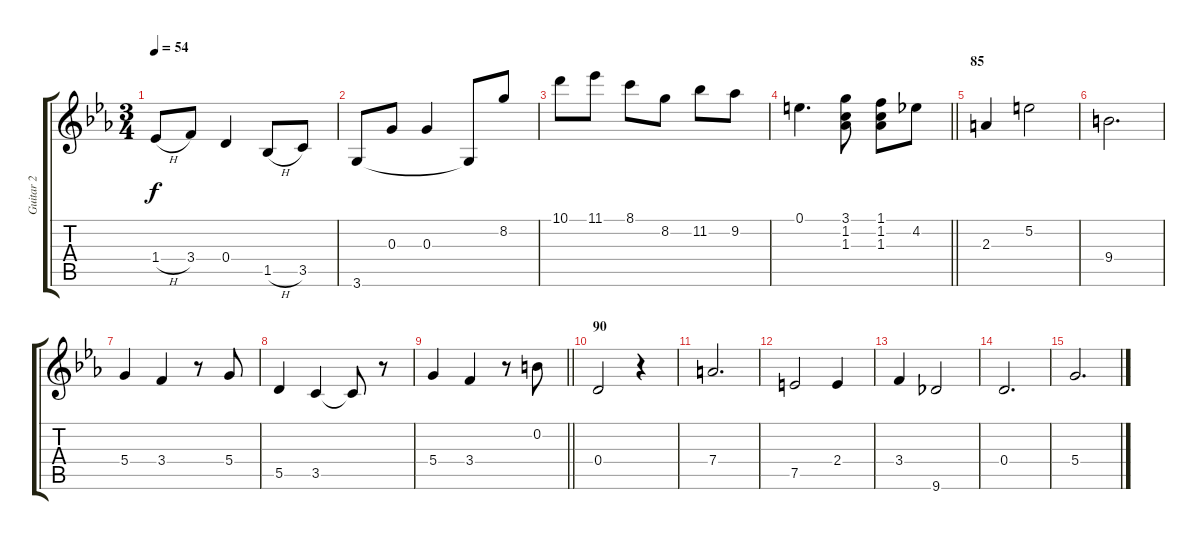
\track ("Guitar 2" "Guitar 2") {instrument acousticguitarnylon}
\staff {score tabs}
\tuning (E4 B3 G3 D3 A2 E2) {hide}
\ts (3 4)
\tempo 54
\clef g2
\ks eb
1.4{h}.8{dy f} 3.4.8 0.4.4 1.5{h}.8 3.5.8 |
3.6.8 0.3.8 0.3.4 3.6{t}.8 8.2.8 |
10.1.8 11.1.8 8.1.8 8.2.8 11.2.8 9.2.8 |
\barLineRight lightlight
0.1.4{d} (3.1 1.2 1.3).8 (1.1 1.2 1.3).8 4.2.8 |
\section ("" "85")
2.3.4 5.2.2 |
9.4.2{d} |
5.4.4 3.4.4 r.8 5.4.8 |
5.5.4 3.5.4 3.5{t}.8 r.8 |
\barLineRight lightlight
5.4.4 3.4.4 r.8 0.2.8 |
\section ("" "90")
0.4.2 r.4 |
7.4.2{d} |
7.5.2 2.4.4 |
3.4.4 9.6.2 |
0.4.2{d} |
5.4.2{d}
